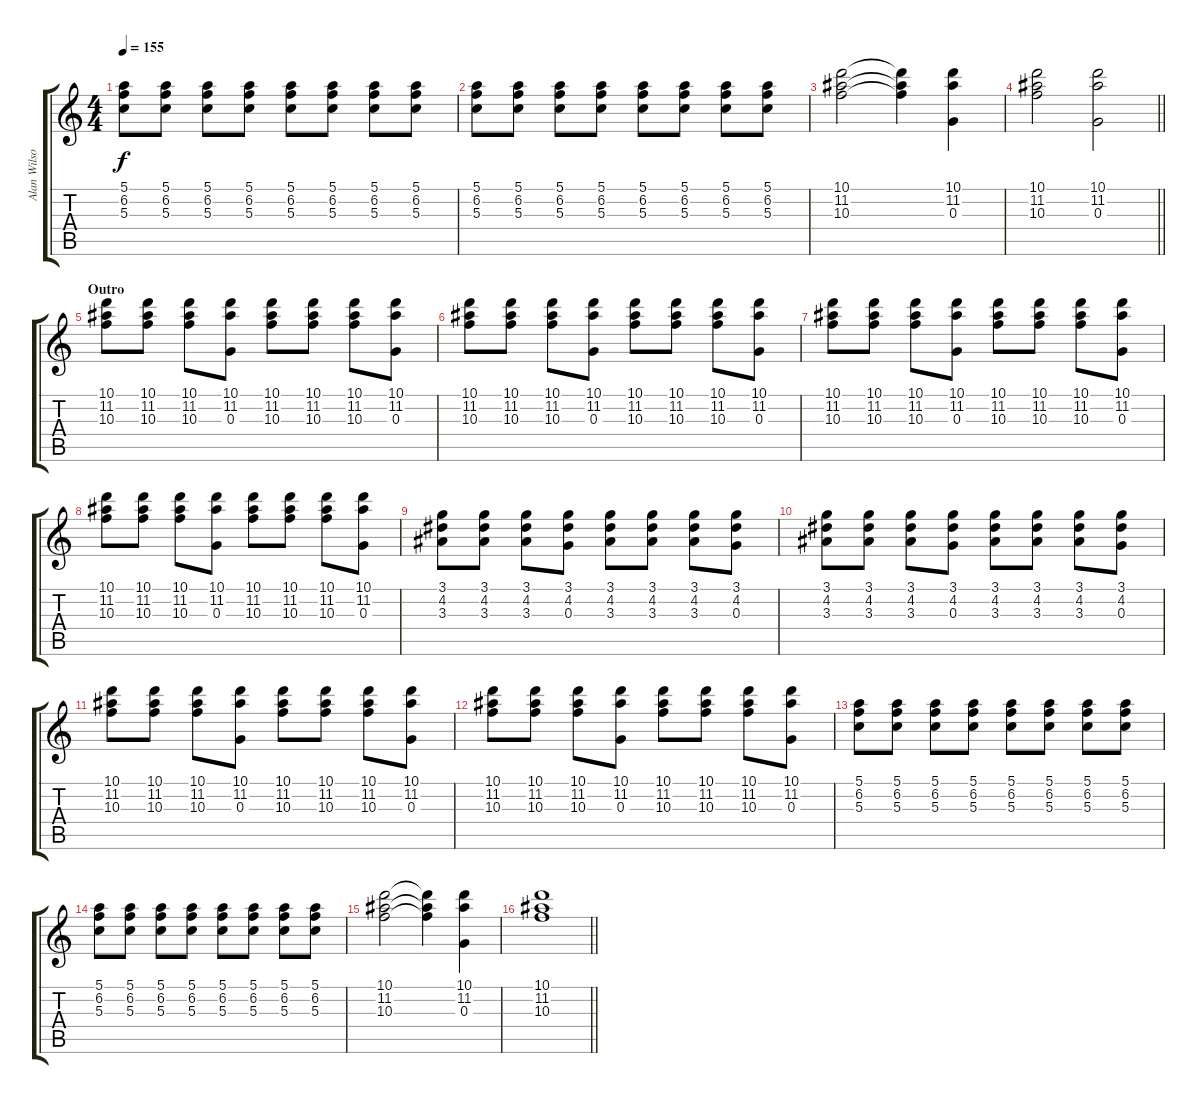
\track ("Alan Wilson" "Alan Wilso") {instrument acousticguitarnylon}
\staff {score tabs}
\tuning (E4 B3 G3 D3 A2 E2) {hide}
\ts (4 4)
\tempo 155
\clef g2
\ks c
(5.1 6.2 5.3).8{dy f} (5.1 6.2 5.3).8 (5.1 6.2 5.3).8 (5.1 6.2 5.3).8 (5.1 6.2 5.3).8 (5.1 6.2 5.3).8 (5.1 6.2 5.3).8 (5.1 6.2 5.3).8 |
(5.1 6.2 5.3).8 (5.1 6.2 5.3).8 (5.1 6.2 5.3).8 (5.1 6.2 5.3).8 (5.1 6.2 5.3).8 (5.1 6.2 5.3).8 (5.1 6.2 5.3).8 (5.1 6.2 5.3).8 |
(10.1 11.2 10.3).2 (10.1{t} 11.2{t} 10.3{t}).4 (10.1 11.2 0.3).4 |
\barLineRight lightlight
(10.1 11.2 10.3).2 (10.1 11.2 0.3).2 |
\section ("" "Outro")
(10.1 11.2 10.3).8 (10.1 11.2 10.3).8 (10.1 11.2 10.3).8 (10.1 11.2 0.3).8 (10.1 11.2 10.3).8 (10.1 11.2 10.3).8 (10.1 11.2 10.3).8 (10.1 11.2 0.3).8 |
(10.1 11.2 10.3).8 (10.1 11.2 10.3).8 (10.1 11.2 10.3).8 (10.1 11.2 0.3).8 (10.1 11.2 10.3).8 (10.1 11.2 10.3).8 (10.1 11.2 10.3).8 (10.1 11.2 0.3).8 |
(10.1 11.2 10.3).8 (10.1 11.2 10.3).8 (10.1 11.2 10.3).8 (10.1 11.2 0.3).8 (10.1 11.2 10.3).8 (10.1 11.2 10.3).8 (10.1 11.2 10.3).8 (10.1 11.2 0.3).8 |
(10.1 11.2 10.3).8 (10.1 11.2 10.3).8 (10.1 11.2 10.3).8 (10.1 11.2 0.3).8 (10.1 11.2 10.3).8 (10.1 11.2 10.3).8 (10.1 11.2 10.3).8 (10.1 11.2 0.3).8 |
(3.1 4.2 3.3).8 (3.1 4.2 3.3).8 (3.1 4.2 3.3).8 (3.1 4.2 0.3).8 (3.1 4.2 3.3).8 (3.1 4.2 3.3).8 (3.1 4.2 3.3).8 (3.1 4.2 0.3).8 |
(3.1 4.2 3.3).8 (3.1 4.2 3.3).8 (3.1 4.2 3.3).8 (3.1 4.2 0.3).8 (3.1 4.2 3.3).8 (3.1 4.2 3.3).8 (3.1 4.2 3.3).8 (3.1 4.2 0.3).8 |
(10.1 11.2 10.3).8 (10.1 11.2 10.3).8 (10.1 11.2 10.3).8 (10.1 11.2 0.3).8 (10.1 11.2 10.3).8 (10.1 11.2 10.3).8 (10.1 11.2 10.3).8 (10.1 11.2 0.3).8 |
(10.1 11.2 10.3).8 (10.1 11.2 10.3).8 (10.1 11.2 10.3).8 (10.1 11.2 0.3).8 (10.1 11.2 10.3).8 (10.1 11.2 10.3).8 (10.1 11.2 10.3).8 (10.1 11.2 0.3).8 |
(5.1 6.2 5.3).8 (5.1 6.2 5.3).8 (5.1 6.2 5.3).8 (5.1 6.2 5.3).8 (5.1 6.2 5.3).8 (5.1 6.2 5.3).8 (5.1 6.2 5.3).8 (5.1 6.2 5.3).8 |
(5.1 6.2 5.3).8 (5.1 6.2 5.3).8 (5.1 6.2 5.3).8 (5.1 6.2 5.3).8 (5.1 6.2 5.3).8 (5.1 6.2 5.3).8 (5.1 6.2 5.3).8 (5.1 6.2 5.3).8 |
(10.1 11.2 10.3).2 (10.1{t} 11.2{t} 10.3{t}).4 (10.1 11.2 0.3).4 |
\barLineRight lightlight
(10.1 11.2 10.3).1
